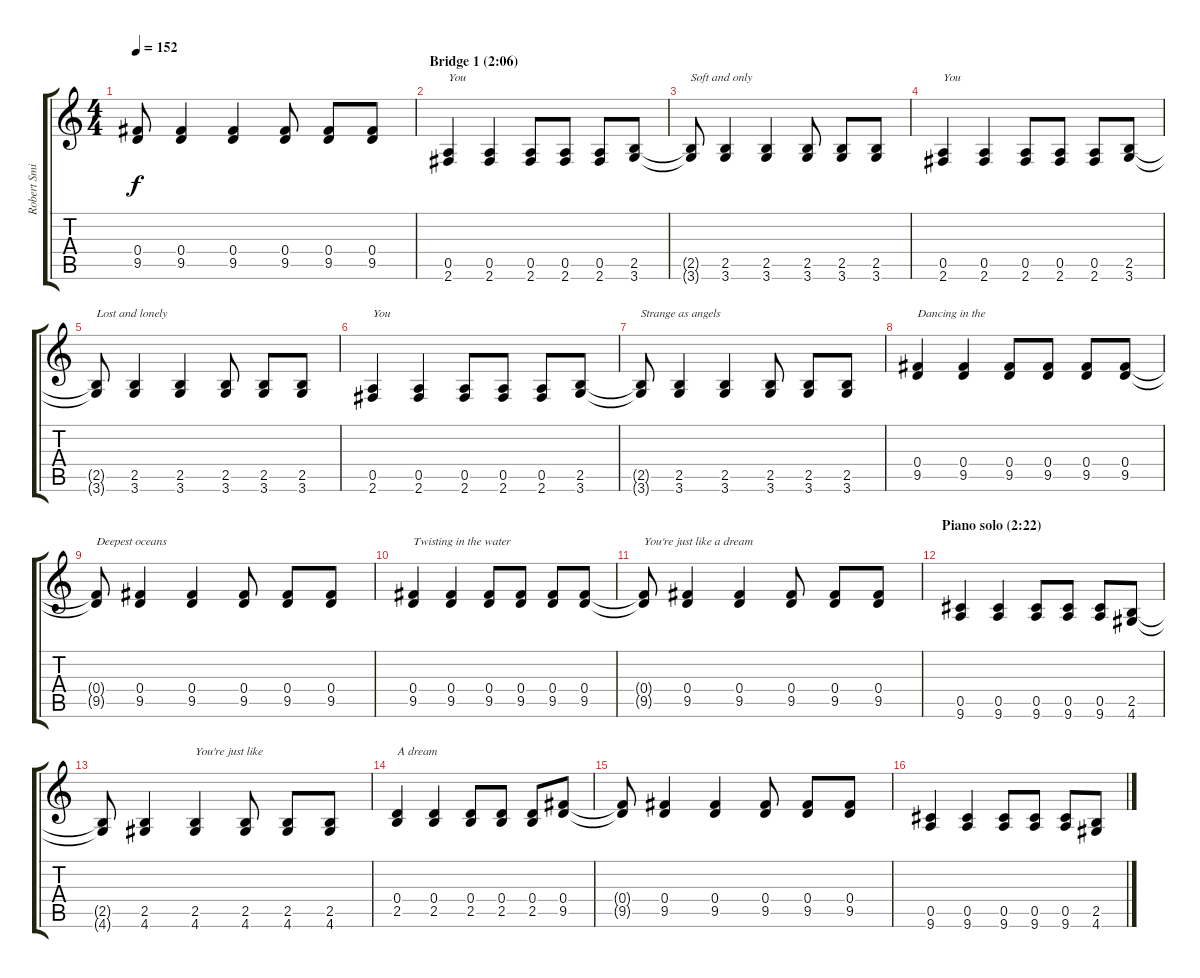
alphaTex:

\track ("Robert Smith (electric rhythm guitar)" "Robert Smi") {instrument electricguitarclean}
\staff {score tabs}
\tuning (E4 B3 G3 D3 A2 E2) {hide}
\ts (4 4)
\tempo 152
\clef g2
\ks c
(0.4{t} 9.5{t}).8{dy f} (0.4 9.5).4 (0.4 9.5).4 (0.4 9.5).8 (0.4 9.5).8 (0.4 9.5).8 |
\section ("" "Bridge 1 (2:06)")
(0.5 2.6).4{txt "You"} (0.5 2.6).4 (0.5 2.6).8 (0.5 2.6).8 (0.5 2.6).8 (2.5 3.6).8 |
(2.5{t} 3.6{t}).8{txt "Soft and only"} (2.5 3.6).4 (2.5 3.6).4 (2.5 3.6).8 (2.5 3.6).8 (2.5 3.6).8 |
(0.5 2.6).4{txt "You"} (0.5 2.6).4 (0.5 2.6).8 (0.5 2.6).8 (0.5 2.6).8 (2.5 3.6).8 |
(2.5{t} 3.6{t}).8{txt "Lost and lonely"} (2.5 3.6).4 (2.5 3.6).4 (2.5 3.6).8 (2.5 3.6).8 (2.5 3.6).8 |
(0.5 2.6).4{txt "You"} (0.5 2.6).4 (0.5 2.6).8 (0.5 2.6).8 (0.5 2.6).8 (2.5 3.6).8 |
(2.5{t} 3.6{t}).8{txt "Strange as angels"} (2.5 3.6).4 (2.5 3.6).4 (2.5 3.6).8 (2.5 3.6).8 (2.5 3.6).8 |
(0.4 9.5).4{txt "Dancing in the"} (0.4 9.5).4 (0.4 9.5).8 (0.4 9.5).8 (0.4 9.5).8 (0.4 9.5).8 |
(0.4{t} 9.5{t}).8{txt "Deepest oceans"} (0.4 9.5).4 (0.4 9.5).4 (0.4 9.5).8 (0.4 9.5).8 (0.4 9.5).8 |
(0.4 9.5).4{txt "Twisting in the water"} (0.4 9.5).4 (0.4 9.5).8 (0.4 9.5).8 (0.4 9.5).8 (0.4 9.5).8 |
(0.4{t} 9.5{t}).8{txt "You're just like a dream"} (0.4 9.5).4 (0.4 9.5).4 (0.4 9.5).8 (0.4 9.5).8 (0.4 9.5).8 |
\section ("" "Piano solo (2:22)")
(0.5 9.6).4 (0.5 9.6).4 (0.5 9.6).8 (0.5 9.6).8 (0.5 9.6).8 (2.5 4.6).8 |
(2.5{t} 4.6{t}).8 (2.5 4.6).4 (2.5 4.6).4{txt "You're just like"} (2.5 4.6).8 (2.5 4.6).8 (2.5 4.6).8 |
(0.4 2.5).4{txt "A dream"} (0.4 2.5).4 (0.4 2.5).8 (0.4 2.5).8 (0.4 2.5).8 (0.4 9.5).8 |
(0.4{t} 9.5{t}).8 (0.4 9.5).4 (0.4 9.5).4 (0.4 9.5).8 (0.4 9.5).8 (0.4 9.5).8 |
(0.5 9.6).4 (0.5 9.6).4 (0.5 9.6).8 (0.5 9.6).8 (0.5 9.6).8 (2.5 4.6).8
